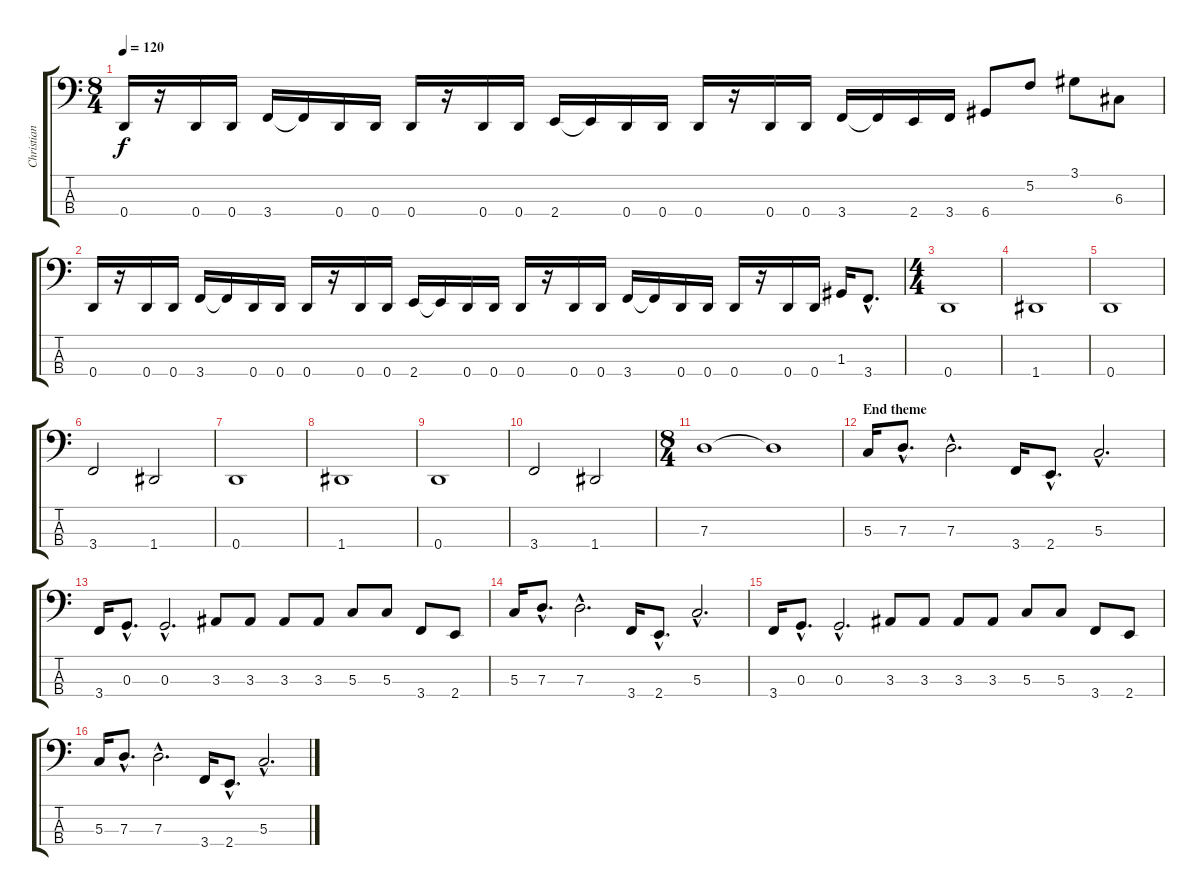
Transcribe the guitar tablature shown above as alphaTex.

\track ("Christian Giesler" "Christian ") {instrument electricbassfinger}
\staff {score tabs}
\tuning (F2 C2 G1 D1) {hide}
\ts (8 4)
\tempo 120
\clef f4
\ks c
0.4.16{dy f} r.16 0.4.16 0.4.16 3.4.16 3.4{t}.16 0.4.16 0.4.16 0.4.16 r.16 0.4.16 0.4.16 2.4.16 2.4{t}.16 0.4.16 0.4.16 0.4.16 r.16 0.4.16 0.4.16 3.4.16 3.4{t}.16 2.4.16 3.4.16 6.4.8 5.2.8 3.1.8 6.3.8 |
0.4.16 r.16 0.4.16 0.4.16 3.4.16 3.4{t}.16 0.4.16 0.4.16 0.4.16 r.16 0.4.16 0.4.16 2.4.16 2.4{t}.16 0.4.16 0.4.16 0.4.16 r.16 0.4.16 0.4.16 3.4.16 3.4{t}.16 0.4.16 0.4.16 0.4.16 r.16 0.4.16 0.4.16 1.3.16 3.4{hac}.8{d} |
\ts (4 4)
0.4.1 |
1.4.1 |
0.4.1 |
3.4.2 1.4.2 |
0.4.1 |
1.4.1 |
0.4.1 |
3.4.2 1.4.2 |
\ts (8 4)
7.3.1 7.3{t}.1 |
\section ("" "End theme")
5.3.16 7.3{hac}.8{d} 7.3{hac}.2{d} 3.4.16 2.4{hac}.8{d} 5.3{hac}.2{d} |
3.4.16 0.3{hac}.8{d} 0.3{hac}.2{d} 3.3.8 3.3.8 3.3.8 3.3.8 5.3.8 5.3.8 3.4.8 2.4.8 |
5.3.16 7.3{hac}.8{d} 7.3{hac}.2{d} 3.4.16 2.4{hac}.8{d} 5.3{hac}.2{d} |
3.4.16 0.3{hac}.8{d} 0.3{hac}.2{d} 3.3.8 3.3.8 3.3.8 3.3.8 5.3.8 5.3.8 3.4.8 2.4.8 |
5.3.16 7.3{hac}.8{d} 7.3{hac}.2{d} 3.4.16 2.4{hac}.8{d} 5.3{hac}.2{d}
